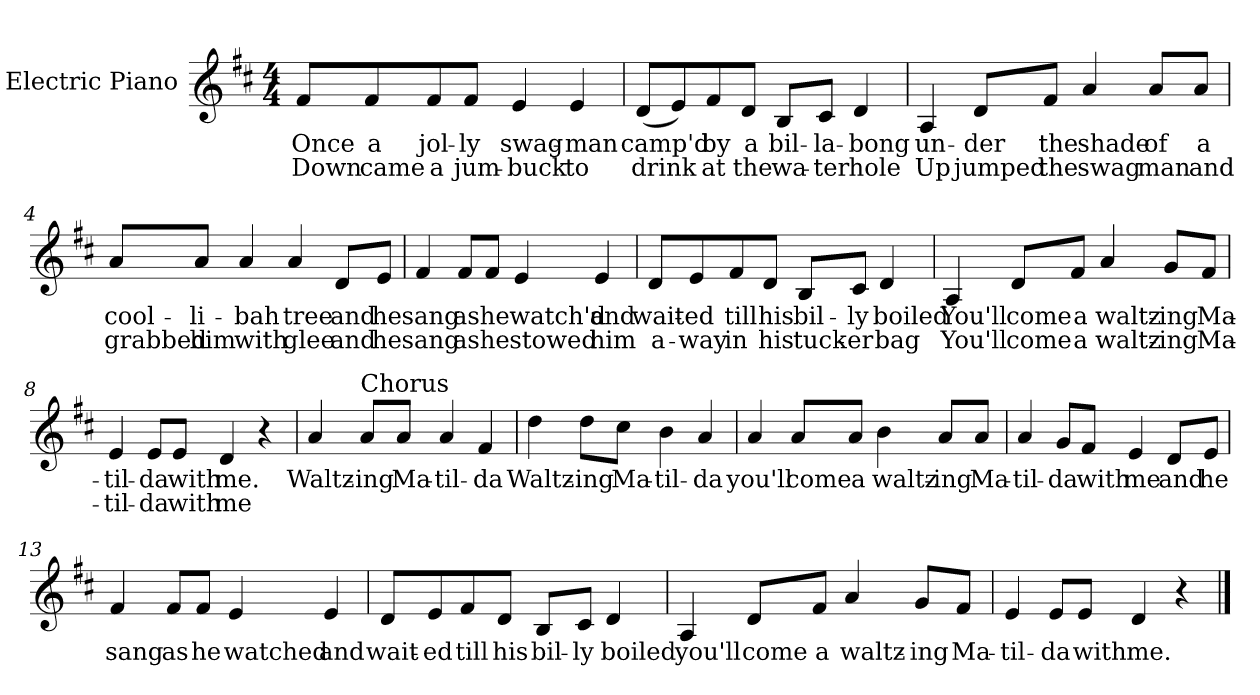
**kern	**text	**text
*part1	*part1	*part1
*staff1	*staff1	*staff1
*I"Electric Piano	*	*
*I'E.Pno	*	*
*clefG2	*	*
*k[f#c#]	*	*
*D:	*	*
*M4/4	*	*
=1	=1	=1
8f#/L	Once	Down
8f#/	a	came
8f#/	jol-	a
8f#/J	-ly	jum-
4e/	swag-	-buck
4e/	-man	to
=2	=2	=2
(8d/L	camp'd	drink
8e/)	.	.
8f#/	by	at
8d/J	a	the
8B/L	bil-	wa-
8c#/J	-la-	-ter
4d/	-bong	hole
!!LO:LB:g=z
=3	=3	=3
4A/	un-	Up
8d/L	-der	jumped
8f#/J	the	the
4a/	shade	swag
8a/L	of	man
8a/J	a	and
=4	=4	=4
8a/L	cool-	grabbed
8a/J	-li-	him
4a/	-bah	with
4a/	tree	glee
8d/L	and	and
8e/J	he	he
!!LO:LB:g=z
=5	=5	=5
4f#/	sang	sang
8f#/L	as	as
8f#/J	he	he
4e/	watch'd	stowed
4e/	and	him
=6	=6	=6
8d/L	wait-	a-
8e/	-ed	-way
8f#/	till	in
8d/J	his	his
8B/L	bil-	tuck-
8c#/J	-ly	-er
4d/	boiled	bag
!!LO:LB:g=z
=7	=7	=7
4A/	You'll	You'll
8d/L	come	come
8f#/J	a	a
4a/	waltz-	waltz-
8g/L	-ing	-ing
8f#/J	Ma-	Ma-
=8	=8	=8
4e/	-til-	-til-
8e/L	-da	-da
8e/J	with	with
4d/	me.	me
4r	.	.
=9	=9	=9
4a/	Waltz-	.
!LO:TX:a:t=Chorus	!	!
8a/L	-ing	.
8a/J	Ma-	.
4a/	-til-	.
4f#/	-da	.
!!LO:LB:g=z
=10	=10	=10
4dd\	Waltz-	.
8dd\L	-ing	.
8cc#\J	Ma-	.
4b\	-til-	.
4a/	-da	.
=11	=11	=11
4a/	you'll	.
8a/L	come	.
8a/J	a	.
4b\	waltz-	.
8a/L	-ing	.
8a/J	Ma-	.
=12	=12	=12
4a/	-til-	.
8g/L	-da	.
8f#/J	with	.
4e/	me	.
8d/L	and	.
8e/J	he	.
!!LO:LB:g=z
=13	=13	=13
4f#/	sang	.
8f#/L	as	.
8f#/J	he	.
4e/	watched	.
4e/	and	.
=14	=14	=14
8d/L	wait-	.
8e/	-ed	.
8f#/	till	.
8d/J	his	.
8B/L	bil-	.
8c#/J	-ly	.
4d/	boiled	.
!!LO:LB:g=z
=15	=15	=15
4A/	you'll	.
8d/L	come	.
8f#/J	a	.
4a/	waltz-	.
8g/L	-ing	.
8f#/J	Ma-	.
=16	=16	=16
4e/	-til-	.
8e/L	-da	.
8e/J	with	.
4d/	me.	.
4r	.	.
==	==	==
*-	*-	*-
